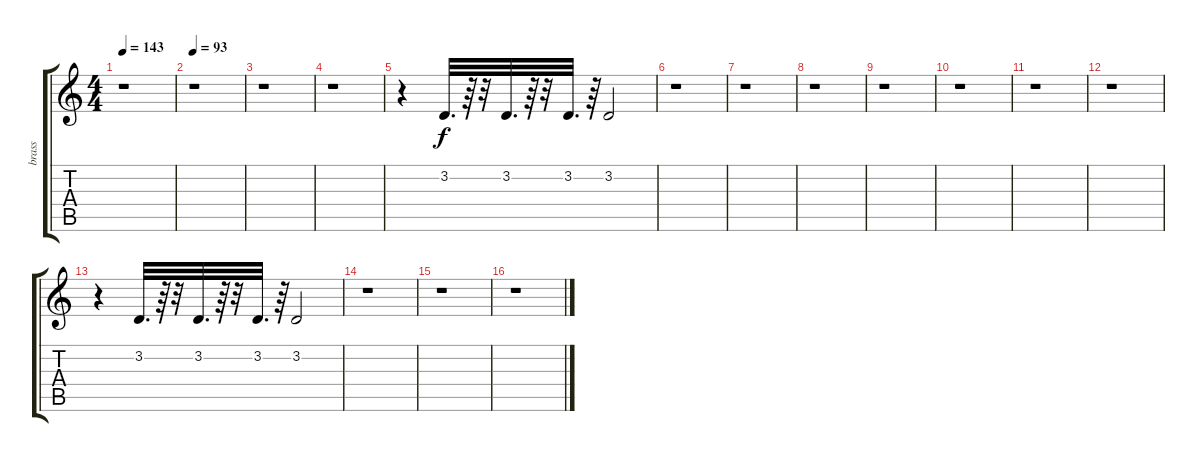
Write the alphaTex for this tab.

\track ("brass" "brass") {instrument brasssection}
\staff {score tabs}
\tuning (E4 B3 G3 D3 A2 E2) {hide}
\ts (4 4)
\tempo 143
\clef g2
\ks c
r.1{dy f instrument brasssection} |
\tempo 93
r.1 |
r.1 |
r.1 |
r.4 3.2.32{d} r.64 r.32 3.2.32{d} r.64 r.32 3.2.32{d} r.64 3.2.2 |
r.1 |
r.1 |
r.1 |
r.1 |
r.1 |
r.1 |
r.1 |
r.4 3.2.32{d} r.64 r.32 3.2.32{d} r.64 r.32 3.2.32{d} r.64 3.2.2 |
r.1 |
r.1 |
r.1
